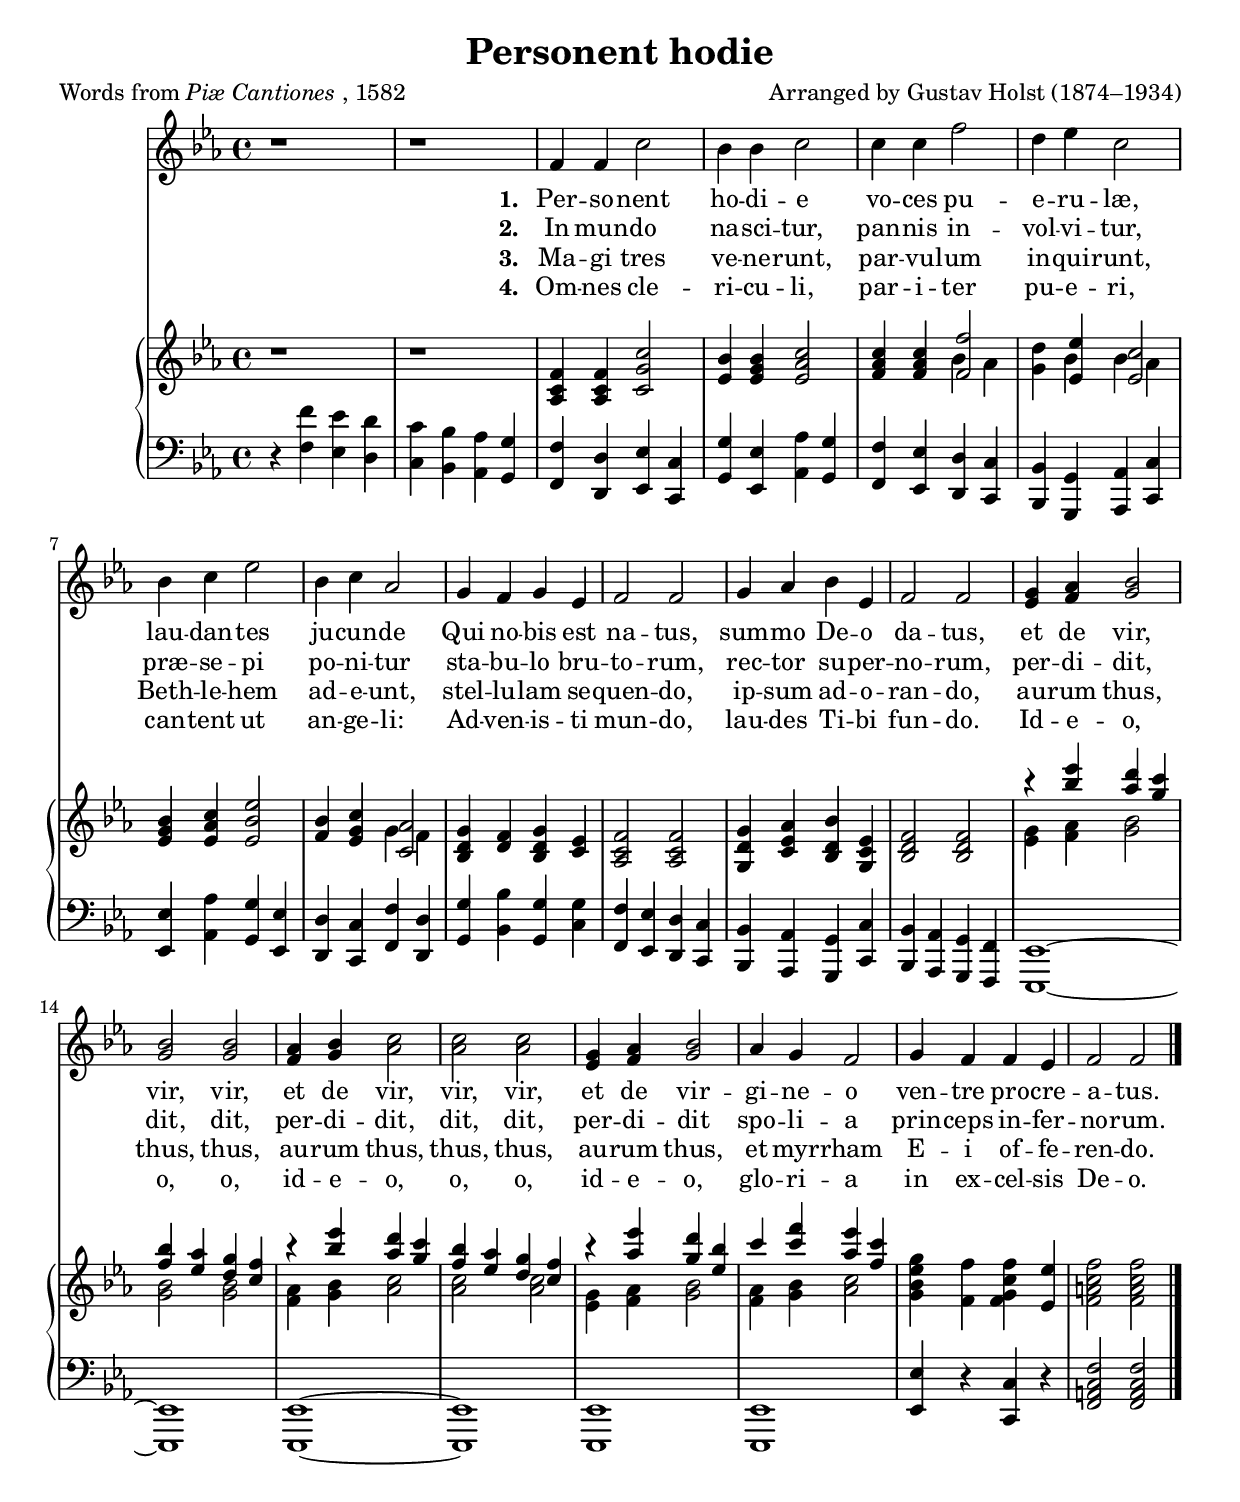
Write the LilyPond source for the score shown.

\version "2.14.2"
\include "util.ly"
\header {
  title = "Personent hodie"
  poet = \markup {Words from \italic {Piæ Cantiones}, 1582}
  composer = "Arranged by Gustav Holst (1874–1934)"
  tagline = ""
}

global = {
  \key ees \major
  \time 4/4
  \autoBeamOff
}

sopMusic = \relative c' {
  b'1\rest |
  b1\rest |
  \oneVoice
  f4 f c'2 |
  bes4 bes c2 |
  c4 c f2 |
  d4 ees c2 |
  
  bes4 c ees2 |
  bes4 c aes2 |
  g4 f g ees |
  f2 f |
  g4 aes bes ees, |
  f2 f |
  <ees g>4 <f aes> <bes g>2 |
  
  <bes g> <bes g> |
  <aes f>4 <bes g> <c aes>2 |
  <c aes> <c aes> |
  <g ees>4 <aes f> <bes g>2 |
  aes4 g f2 |
  g4 f f ees |
  f2 f \bar "|."
}
sopWords = \lyricmode {
  
}

altoMusic = \relative c' {
  
}
altoWords = \lyricmode {
  \set stanza = #"1. "
  Per -- so -- nent ho -- di -- e
  vo -- ces pu -- e -- ru -- læ,
  lau -- dan -- tes ju -- cun -- de
  Qui no -- bis est na -- tus,
  sum -- mo De -- o da -- tus,
  et de vir, vir, vir,
  et de vir, vir, vir,
  et de vir -- gi -- ne -- o
  ven -- tre pro -- cre -- a -- tus.
}
altoWordsII = \lyricmode {
%\markup\italic
  \set stanza = #"2. "
  In mun -- do na -- sci -- tur,
  pan -- nis in -- vol -- vi -- tur,
  præ -- se -- pi po -- ni -- tur
  sta -- bu -- lo bru -- to -- rum,
  rec -- tor su -- per -- no -- rum,
  per -- di -- dit, dit, dit,
  per -- di -- dit, dit, dit,
  per -- di -- dit spo -- li -- a
  prin -- ceps in -- fer -- no -- rum.
}
altoWordsIII = \lyricmode {
  \set stanza = #"3. "
  Ma -- gi tres ve -- ne -- runt,
  par -- vu -- lum in -- qui -- runt,
  Beth -- le -- hem ad -- e -- unt,
  stel -- lu -- lam se -- quen -- do,
  ip -- sum ad -- o -- ran -- do,
  au -- rum thus, thus, thus,
  au -- rum thus, thus, thus,
  au -- rum thus, et myr -- rham
  E -- i of -- fe -- ren -- do.
}
altoWordsIV = \lyricmode {
  \set stanza = #"4. "
  Om -- nes cle -- ri -- cu -- li,
  par -- i -- ter pu -- e -- ri,
  can -- tent ut an -- ge -- li:
  Ad -- ven -- is -- ti mun -- do,
  lau -- des Ti -- bi fun -- do.
  Id -- e -- o, o, o,
  id -- e -- o, o, o,
  id -- e -- o, glo -- ri -- a
  in ex -- cel -- sis De -- o.
}
altoWordsV = \lyricmode {
  \set stanza = #"5. "
  \set ignoreMelismata = ##t
}
altoWordsVI = \lyricmode {
  \set stanza = #"6. "
  \set ignoreMelismata = ##t
}
tenorMusic = \relative c' {
  
}
tenorWords = \lyricmode {

}

bassMusic = \relative c {
 
}
bassWords = \lyricmode {

}

pianoRH = \relative c' {
  \set Staff.midiInstrument = "piano"
  r1 |
  r1 |
  <f c aes>4 q <c g' c>2 |
  <ees bes'>4 <ees g bes> <ees aes c>2 |
  <f aes c>4 q << <f f'>2 \\ {bes4 aes} >> |
  <g d'>4 << {<ees ees'> <ees c'>2} \\ {bes'4 bes aes} >> |
  
  <ees g bes>4 <ees aes c> <ees bes' ees>2 |
  <f bes>4 <ees g c> << <c aes'>2 \\ {g'4 f} >> |
  <g d bes>4 <f d> <g d bes> <ees c> |
  <f c aes>2 q |
  <g d g,>4 <aes ees c> <bes d, bes> <ees, c g> |
  <f d bes>2 q |
  << {b'4\rest <bes ees> <aes d> <g c>} \\ {<g, ees>4 <aes f> <bes g>2} >> |
  
  <<
    {
      <f' bes>4 <ees aes> <d g> <c f> |
      b'4\rest <bes ees> <aes d> <g c> |
      <f bes>4 <ees aes> <d g> <c f> |
      b'4\rest <aes ees'> <g d'> <ees bes'> |
      c'4 <c f> <aes ees'> <f c'> |
    } \\
    {
      <g, bes>2 q|
      <f aes>4 <g bes> <aes c>2 |
      q q |
      <g ees>4 <aes f> <bes g>2 |
      <aes f>4 <bes g> <c aes>2 |
    }
  >>
  <g bes ees g>4 <f f'> <f g c f> <ees ees'> |
  <f a c f>2 q \bar "||"
}
pianoLH = \relative c' {
  \set Staff.midiInstrument = "piano"
  r4 <f f,> <ees ees,> <d d,> |
  <c c,> <bes bes,> <aes aes,> <g g,> |
  <f f,> <d d,> <ees ees,> <c c,> |
  <g g'> <ees ees'> <aes aes'> <g g'> |
  <f f'> <ees ees'> <d d'> <c c'> |
  <bes bes'> <g g'> <aes aes'> <c c'> |
  
  <ees ees'> <aes aes'> <g g'> <ees ees'> |
  <d d'> <c c'> <f f'> <d d'> |
  <g g'> <bes bes'> <g g'> <c g'> |
  <f f,> <ees ees,> <d d,> <c c,> |
  <bes bes,> <aes aes,> <g g,> <c c,> |
  <bes bes,> <aes aes,> <g g,> <f f,> |
  <ees ees,>1~ |
  
  q |
  q~ |
  q |
  q |
  q |
  <ees ees'>4 r <c c'> r |
  <f a c f>2 q \bar "|."
}

\score {
  <<
   \new ChoirStaff <<
    \new Staff = women <<
      \new Voice = "sopranos" { \voiceOne << \global \sopMusic >> }
      \new Voice = "altos" { \voiceTwo << \global \altoMusic >> }
    >>
    \new Lyrics \with { alignAboveContext = #"women" \override VerticalAxisGroup #'nonstaff-relatedstaff-spacing = #'((basic-distance . 1))} \lyricsto "sopranos" \sopWords
    \new Lyrics = "altosVI"  \with { alignBelowContext = #"women" } \lyricsto "sopranos" \altoWordsVI
    \new Lyrics = "altosV"  \with { alignBelowContext = #"women" } \lyricsto "sopranos" \altoWordsV
    \new Lyrics = "altosIV"  \with { alignBelowContext = #"women" } \lyricsto "sopranos" \altoWordsIV
    \new Lyrics = "altosIII"  \with { alignBelowContext = #"women" } \lyricsto "sopranos" \altoWordsIII
    \new Lyrics = "altosII"  \with { alignBelowContext = #"women" } \lyricsto "sopranos" \altoWordsII
    \new Lyrics = "altos"  \with { alignBelowContext = #"women" } \lyricsto "sopranos" \altoWords
  >>
    \new PianoStaff << \new Staff { \new Voice { \global \pianoRH } } \new Staff { \clef "bass" \global \pianoLH } >>
  >>
  \layout {
    \context {
      \Score
      \override SpacingSpanner #'base-shortest-duration = #(ly:make-moment 1 8)
      \override SpacingSpanner #'common-shortest-duration = #(ly:make-moment 1 4)
    }
  }
  \midi {
    \tempo 4 = 120
    \set Staff.midiInstrument = "flute"
  
    \context {
      \Voice
      \remove "Dynamic_performer"
    }
  }
}
